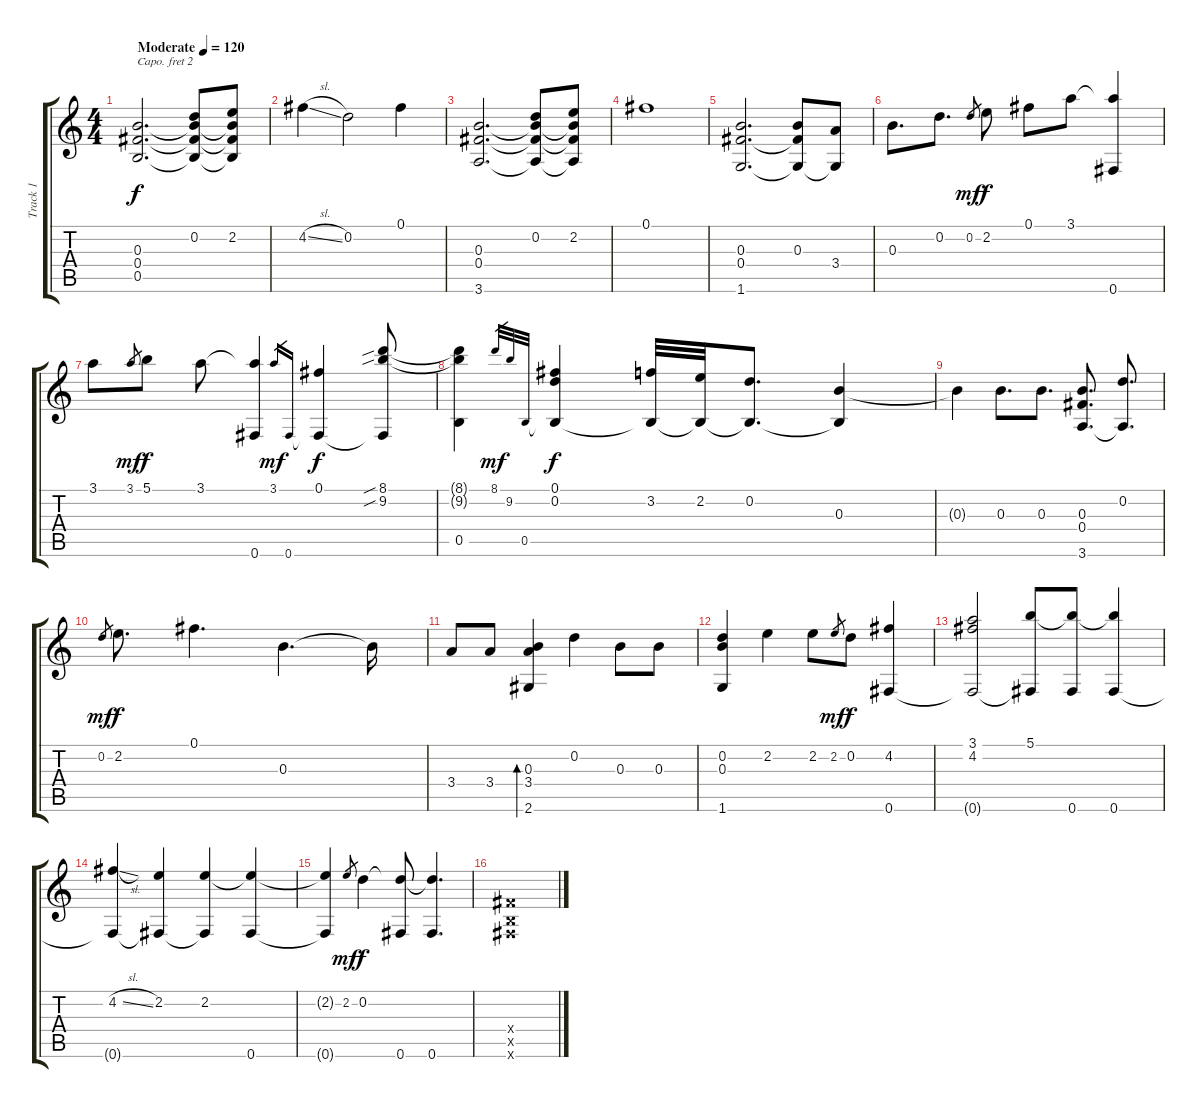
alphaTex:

\track ("Track 1" "Track 1") {instrument acousticguitarsteel}
\staff {score tabs}
\capo 2
\tuning (E4 C4 A3 E3 A2 E2) {hide}
\ts (4 4)
\tempo (120 "Moderate")
\clef g2
\ks c
(0.3 0.4 0.5).2{d dy f instrument acousticguitarsteel} (0.2 0.3{t} 0.4{t} 0.5{t}).8 (2.2 0.3{t} 0.4{t} 0.5{t}).8 |
4.2{sl}.4 0.2.2 0.1.4 |
(0.3 0.4 3.6).2{d} (0.2 0.3{t} 0.4{t} 3.6{t}).8 (2.2 0.3{t} 0.4{t} 3.6{t}).8 |
0.1.1 |
(0.3 0.4 1.6).2{d} (0.3 0.4{t} 1.6{t}).8 (3.4 1.6{t}).8 |
0.3.8{d} 0.2.8{d} 0.2.8{gr dy mf} 2.2.8{dy f} 0.1.8 3.1.8 (3.1{t} 0.6).4 |
3.1.8 3.1.8{gr dy mf} 5.1.8{dy f} 3.1.8 (3.1{t} 0.6).4 3.1.16{gr dy mf} 0.6.16{gr} (0.1 0.6{t}).4{dy f} (8.1{sib} 9.2{sib} 0.6{t}).8 |
(8.1{t} 9.2{t} 0.5).4 8.1.32{gr dy mf} 9.2.32{gr} 0.5.32{gr} (0.1 0.2 0.5{t}).4{dy f} (3.2 0.5{t}).32 (2.2 0.5{t}).32 (0.2 0.5{t}).8{d} (0.3 0.5{t}).4 |
0.3{t}.4 0.3.8{d} 0.3.8{d} (0.3 0.4 3.6).8{d} (0.2 3.6{t}).8{d} |
0.2.8{gr dy mf} 2.2.8{d dy f} 0.1.4{d} 0.3.4{d} 0.3{t}.16 |
3.4.8 3.4.8 (0.3 3.4 2.6).4{bd 60} 0.2.4 0.3.8 0.3.8 |
(0.2 0.3 1.6).4 2.2.4 2.2.8 2.2.8{gr dy mf} 0.2.8{dy f} (4.2 0.6).4 |
(3.1 4.2 0.6{t}).2 (5.1 0.6{t}).8 (5.1{t} 0.6).8 (5.1{t} 0.6).4 |
(4.2{sl} 0.6{t}).4 (2.2 0.6{t}).4 (2.2 0.6{t}).4 (2.2{t} 0.6).4 |
(2.2{t} 0.6{t}).4 2.2.8{gr dy mf} 0.2.4{dy f} (0.2{t} 0.6).8 (0.2{t} 0.6).4{d} |
(0.4{x} 0.5{x} 0.6{x}).1
